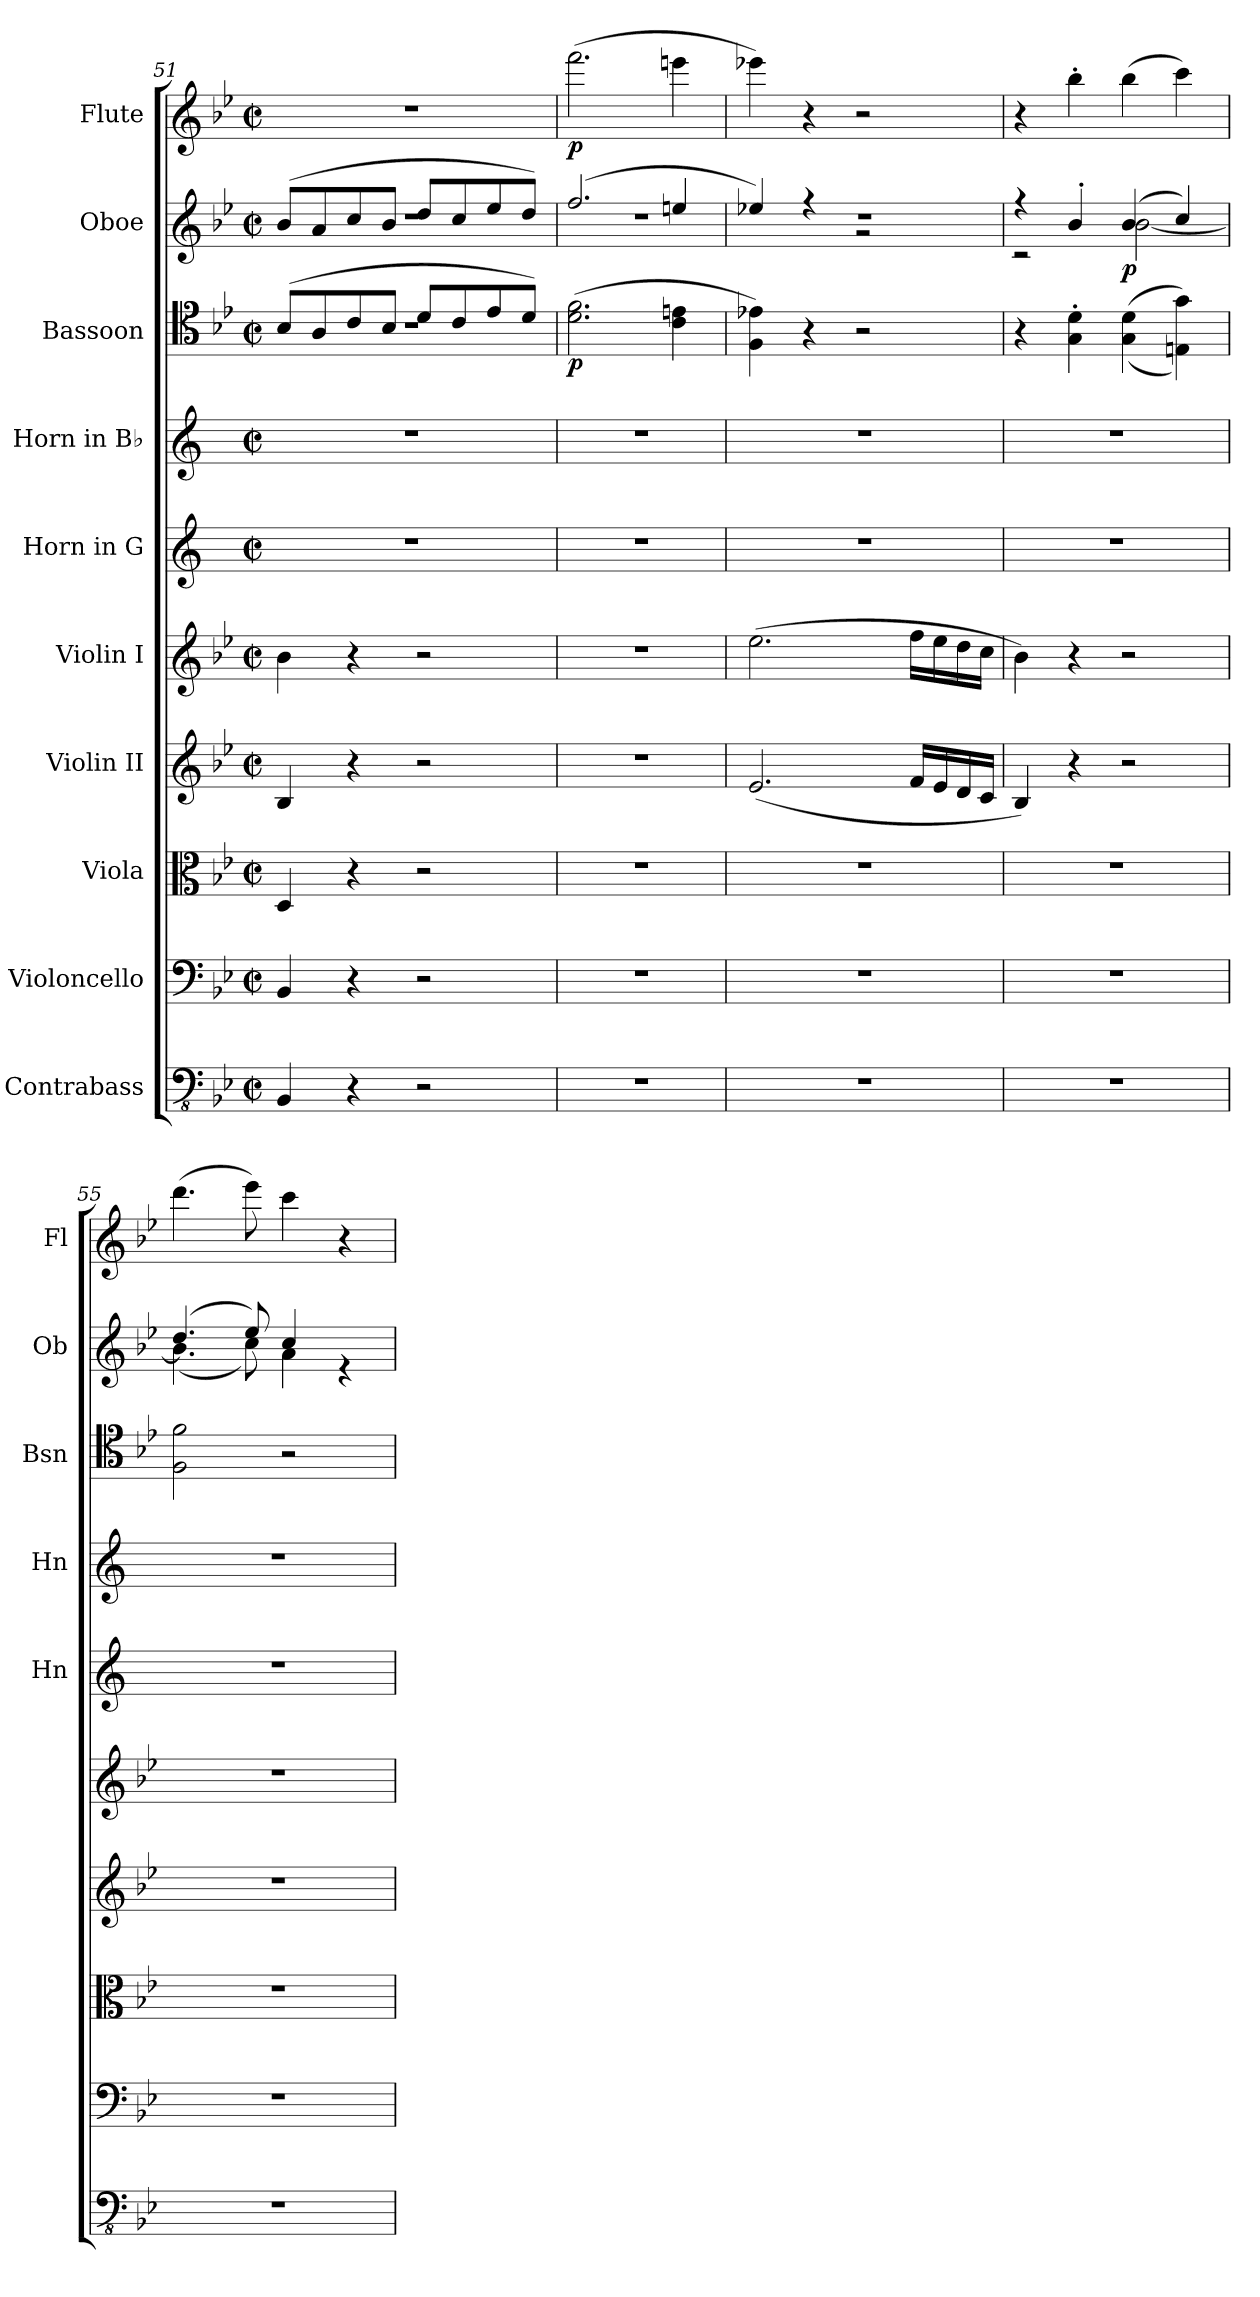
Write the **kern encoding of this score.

**kern	**kern	**kern	**kern	**kern	**kern	**kern	**kern	**dynam	**kern	**dynam	**kern	**dynam
*part10	*part9	*part8	*part7	*part6	*part5	*part4	*part3	*part3	*part2	*part2	*part1	*part1
*staff10	*staff9	*staff8	*staff7	*staff6	*staff5	*staff4	*staff3	*staff3	*staff2	*staff2	*staff1	*staff1
*I"Contrabass	*I"Violoncello	*I"Viola	*I"Violin II	*I"Violin I	*I"Horn in G	*I"Horn in B♭	*I"Bassoon	*	*I"Oboe	*	*I"Flute	*
*	*	*	*	*	*I'Hn	*I'Hn	*I'Bsn	*	*I'Ob	*	*I'Fl	*
*clefFv4	*clefF4	*clefC3	*clefG2	*clefG2	*clefG2	*clefG2	*clefC4	*	*clefG2	*	*clefG2	*
*	*	*	*	*	*ITrd3c5	*ITrd1c2	*	*	*	*	*	*
*k[b-e-]	*k[b-e-]	*k[b-e-]	*k[b-e-]	*k[b-e-]	*k[f#]	*k[b-e-]	*k[b-e-]	*	*k[b-e-]	*	*k[b-e-]	*
*M2/2	*M2/2	*M2/2	*M2/2	*M2/2	*M2/2	*M2/2	*M2/2	*	*M2/2	*	*M2/2	*
*met(c|)	*met(c|)	*met(c|)	*met(c|)	*met(c|)	*met(c|)	*met(c|)	*met(c|)	*	*met(c|)	*	*met(c|)	*
=51	=51	=51	=51	=51	=51	=51	=51	=51	=51	=51	=51	=51
*	*	*	*	*	*	*	*^	*	*^	*	*	*
4BBB-/	4BB-/	4D/	4B-/	4b-\	1r	1r	(8B-/L	1rc	.	(8b-/L	1rdd	.	1r	.
.	.	.	.	.	.	.	8A/	.	.	8a/	.	.	.	.
4r	4r	4r	4r	4r	.	.	8c/	.	.	8cc/	.	.	.	.
.	.	.	.	.	.	.	8B-/J	.	.	8b-/J	.	.	.	.
2r	2r	2r	2r	2r	.	.	8d/L	.	.	8dd/L	.	.	.	.
.	.	.	.	.	.	.	8c/	.	.	8cc/	.	.	.	.
.	.	.	.	.	.	.	8e-/	.	.	8ee-/	.	.	.	.
.	.	.	.	.	.	.	8d/J)	.	.	8dd/J)	.	.	.	.
*	*	*	*	*	*	*	*v	*v	*	*	*	*	*	*
=52	=52	=52	=52	=52	=52	=52	=52	=52	=52	=52	=52	=52	=52
!	!	!	!	!	!	!	!	!LO:DY:b	!	!	!	!	!LO:DY:b
1r	1r	1r	1r	1r	1r	1r	(2.d\ 2.f\	p	(2.ff/	1rdd	.	(2.fff\	p
.	.	.	.	.	.	.	4c\ 4en\	.	4een/	.	.	4eeen\	.
=53	=53	=53	=53	=53	=53	=53	=53	=53	=53	=53	=53	=53	=53
1r	1r	1r	(2.e-/	(2.ee-\	1r	1r	4F\ 4e-X\)	.	4ee-X/)	1rdd	.	4eee-X\)	.
.	.	.	.	.	.	.	4r	.	4r	.	.	4r	.
.	.	.	.	.	.	.	2r	.	2rg	.	.	2r	.
.	.	.	16f/LL	16ff\LL	.	.	.	.	.	.	.	.	.
.	.	.	16e-/	16ee-\	.	.	.	.	.	.	.	.	.
.	.	.	16d/	16dd\	.	.	.	.	.	.	.	.	.
.	.	.	16c/JJ	16cc\JJ	.	.	.	.	.	.	.	.	.
=54	=54	=54	=54	=54	=54	=54	=54	=54	=54	=54	=54	=54	=54
1r	1r	1r	4B-/)	4b-\)	1r	1r	4r	.	4r	2r	.	4r	.
.	.	.	4r	4r	.	.	4G\' 4d\'	.	4b-'/	.	.	4bb-'\	.
!	!	!	!	!	!	!	!	!	!	!	!LO:DY:b	!	!
.	.	.	2r	2r	.	.	((4G\ 4d\	.	(4b-/	[2b-\	p	(4bb-\	.
.	.	.	.	.	.	.	4En\ 4g\))	.	4cc/)	.	.	4ccc\)	.
=55	=55	=55	=55	=55	=55	=55	=55	=55	=55	=55	=55	=55	=55
1r	1r	1r	1r	1r	1r	1r	2F\ 2f\	.	(4.dd/	(4.b-\]	.	(4.ddd\	.
.	.	.	.	.	.	.	.	.	8ee-/)	8cc\)	.	8eee-\)	.
.	.	.	.	.	.	.	2r	.	4cc/	4a\	.	4ccc\	.
.	.	.	.	.	.	.	.	.	4re	4ryy	.	4r	.
*	*	*	*	*	*	*	*	*	*v	*v	*	*	*
=	=	=	=	=	=	=	=	=	=	=	=	=
*-	*-	*-	*-	*-	*-	*-	*-	*-	*-	*-	*-	*-
